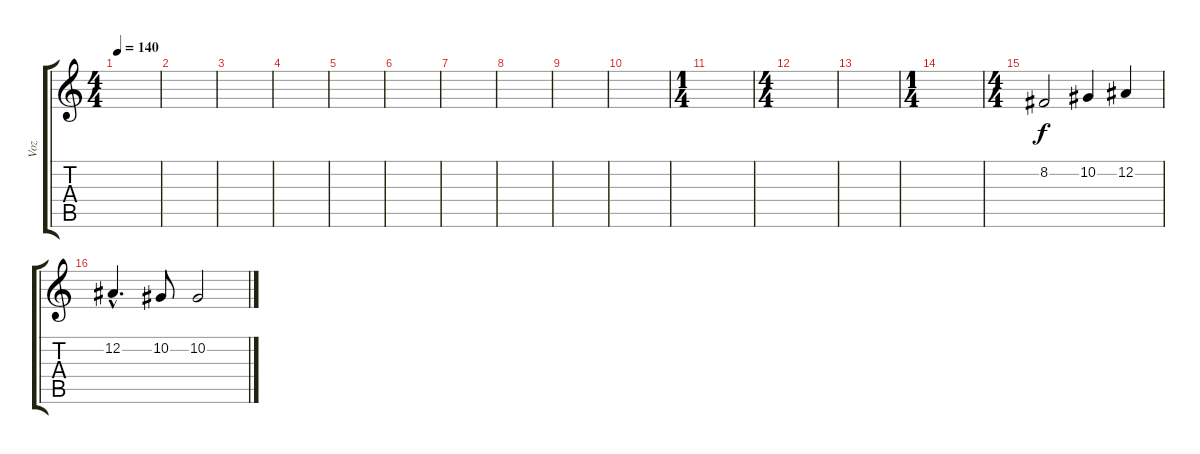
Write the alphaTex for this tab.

\track ("Voz" "Voz") {instrument lead6voice}
\staff {score tabs}
\tuning (Eb4 Bb3 Gb3 Db3 Ab2 Eb2) {hide}
\ts (4 4)
\tempo 140
\clef g2
\ks c
|
|
|
|
|
|
|
|
|
|
\ts (1 4)
|
\ts (4 4)
|
|
\ts (1 4)
|
\ts (4 4)
8.2.2 10.2.4 12.2.4 |
12.2{hac}.4{d} 10.2.8 10.2.2
